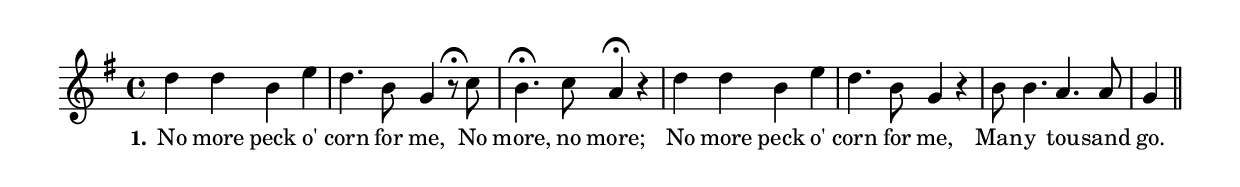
% 064.ly - Score sheet for "Many Thousand Go."
% Copyright (C) 2007  Marcus Brinkmann <marcus@gnu.org>
%
% This score sheet is free software; you can redistribute it and/or
% modify it under the terms of the Creative Commons Legal Code
% Attribution-ShareALike as published by Creative Commons; either
% version 2.0 of the License, or (at your option) any later version.
%
% This score sheet is distributed in the hope that it will be useful,
% but WITHOUT ANY WARRANTY; without even the implied warranty of
% MERCHANTABILITY or FITNESS FOR A PARTICULAR PURPOSE.  See the
% Creative Commons Legal Code Attribution-ShareALike for more details.
%
% You should have received a copy of the Creative Commons Legal Code
% Attribution-ShareALike along with this score sheet; if not, write to
% Creative Commons, 543 Howard Street, 5th Floor,
% San Francisco, CA 94105-3013  United States

\version "2.10.0"

%\header
%{
%  title = "Many Thousand Go."
%  composer = "trad."
%}

melody =
<<
     \context Voice
    {
	\set Staff.midiInstrument = "acoustic grand"
	\override Staff.VerticalAxisGroup #'minimum-Y-extent = #'(0 . 0)
	
	\autoBeamOff

	\time 4/4
	\clef violin
	\key g \major

%% FIXME: Raise the two first fermatas?
	d''4 d'' b' e'' | d''4. b'8 g'4 r8\fermata c''8 |
	b'4.\fermata c''8 a'4\fermata r4 |
	d''4 d'' b' e'' | d''4. b'8 g'4 r4 |
	b'8 b'4. a'4. a'8 | g'4 \bar "||"
    }

    \lyricsto "" \new Lyrics
    {
        \override LyricText #'font-size = #0
        \override StanzaNumber #'font-size = #-1

	\set stanza = "1."
	No more peck o' corn for me, No more, no more;
	No more peck o' corn for me, Man -- y tou -- sand go.
    }
>>


\score
{
  \new Staff { \melody }

  \layout { indent = 0.0 }
}


\score
{
  \new Staff { \unfoldRepeats \melody }

  
  \midi {
    \context {
      \Score
      tempoWholesPerMinute = #(ly:make-moment 80 4)
      }
    }


}
